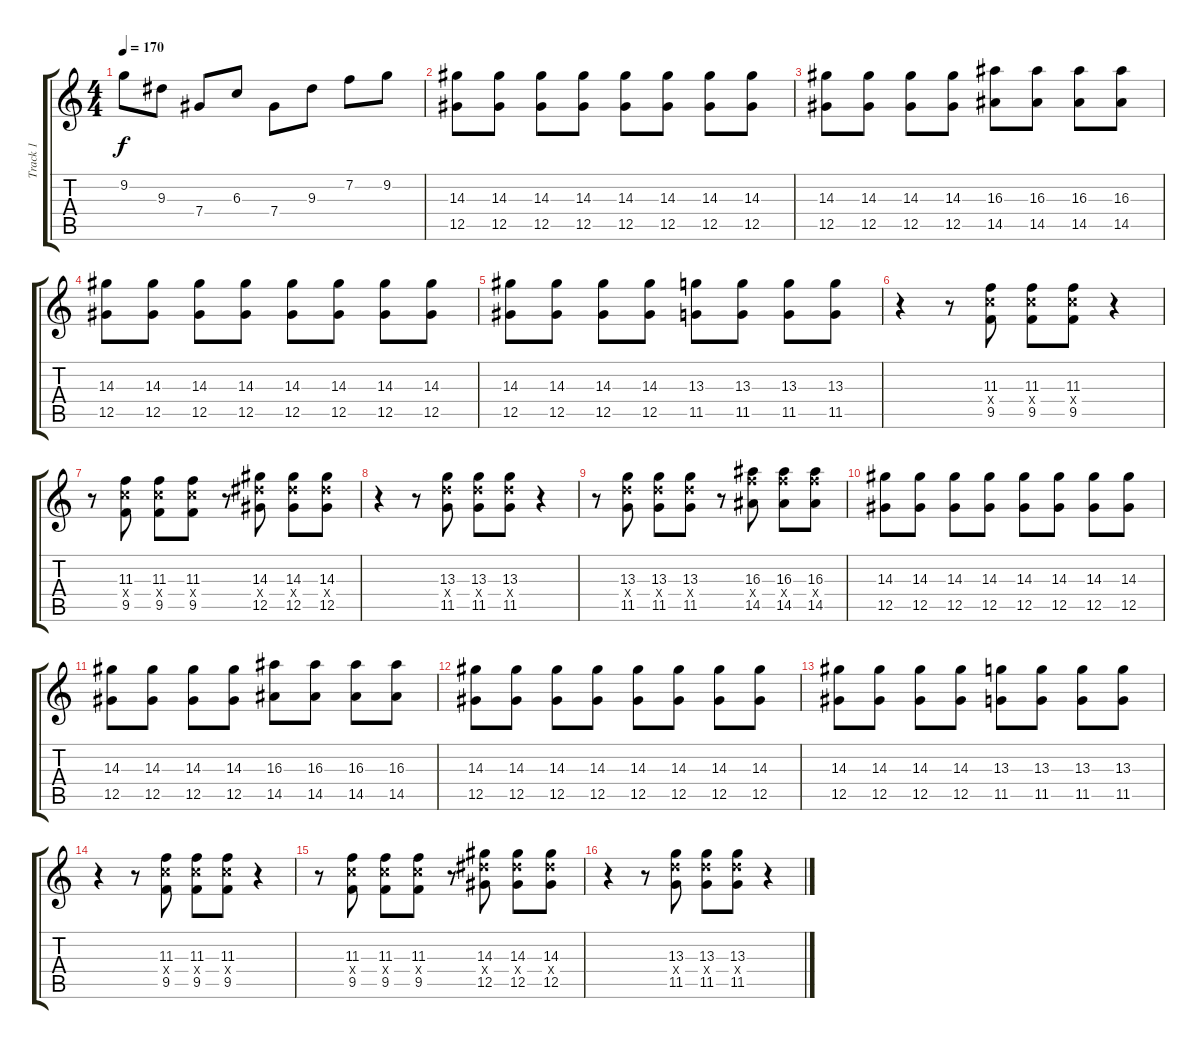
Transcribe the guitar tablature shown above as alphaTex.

\track ("Track 1" "Track 1") {instrument electricguitarclean}
\staff {score tabs}
\tuning (Eb4 Bb3 Gb3 Db3 Ab2 Db2) {hide}
\ts (4 4)
\tempo 170
\clef g2
\ks c
9.2.8{dy f} 9.3.8 7.4.8 6.3.8 7.4.8 9.3.8 7.2.8 9.2.8 |
(14.3 12.5).8 (14.3 12.5).8 (14.3 12.5).8 (14.3 12.5).8 (14.3 12.5).8 (14.3 12.5).8 (14.3 12.5).8 (14.3 12.5).8 |
(14.3 12.5).8 (14.3 12.5).8 (14.3 12.5).8 (14.3 12.5).8 (16.3 14.5).8 (16.3 14.5).8 (16.3 14.5).8 (16.3 14.5).8 |
(14.3 12.5).8 (14.3 12.5).8 (14.3 12.5).8 (14.3 12.5).8 (14.3 12.5).8 (14.3 12.5).8 (14.3 12.5).8 (14.3 12.5).8 |
(14.3 12.5).8 (14.3 12.5).8 (14.3 12.5).8 (14.3 12.5).8 (13.3 11.5).8 (13.3 11.5).8 (13.3 11.5).8 (13.3 11.5).8 |
r.4 r.8 (11.3 11.4{x} 9.5).8 (11.3 11.4{x} 9.5).8 (11.3 11.4{x} 9.5).8 r.4 |
r.8 (11.3 11.4{x} 9.5).8 (11.3 11.4{x} 9.5).8 (11.3 11.4{x} 9.5).8 r.8 (14.3 14.4{x} 12.5).8 (14.3 14.4{x} 12.5).8 (14.3 14.4{x} 12.5).8 |
r.4 r.8 (13.3 13.4{x} 11.5).8 (13.3 13.4{x} 11.5).8 (13.3 13.4{x} 11.5).8 r.4 |
r.8 (13.3 13.4{x} 11.5).8 (13.3 13.4{x} 11.5).8 (13.3 13.4{x} 11.5).8 r.8 (16.3 16.4{x} 14.5).8 (16.3 16.4{x} 14.5).8 (16.3 16.4{x} 14.5).8 |
(14.3 12.5).8 (14.3 12.5).8 (14.3 12.5).8 (14.3 12.5).8 (14.3 12.5).8 (14.3 12.5).8 (14.3 12.5).8 (14.3 12.5).8 |
(14.3 12.5).8 (14.3 12.5).8 (14.3 12.5).8 (14.3 12.5).8 (16.3 14.5).8 (16.3 14.5).8 (16.3 14.5).8 (16.3 14.5).8 |
(14.3 12.5).8 (14.3 12.5).8 (14.3 12.5).8 (14.3 12.5).8 (14.3 12.5).8 (14.3 12.5).8 (14.3 12.5).8 (14.3 12.5).8 |
(14.3 12.5).8 (14.3 12.5).8 (14.3 12.5).8 (14.3 12.5).8 (13.3 11.5).8 (13.3 11.5).8 (13.3 11.5).8 (13.3 11.5).8 |
r.4 r.8 (11.3 11.4{x} 9.5).8 (11.3 11.4{x} 9.5).8 (11.3 11.4{x} 9.5).8 r.4 |
r.8 (11.3 11.4{x} 9.5).8 (11.3 11.4{x} 9.5).8 (11.3 11.4{x} 9.5).8 r.8 (14.3 14.4{x} 12.5).8 (14.3 14.4{x} 12.5).8 (14.3 14.4{x} 12.5).8 |
r.4 r.8 (13.3 13.4{x} 11.5).8 (13.3 13.4{x} 11.5).8 (13.3 13.4{x} 11.5).8 r.4
